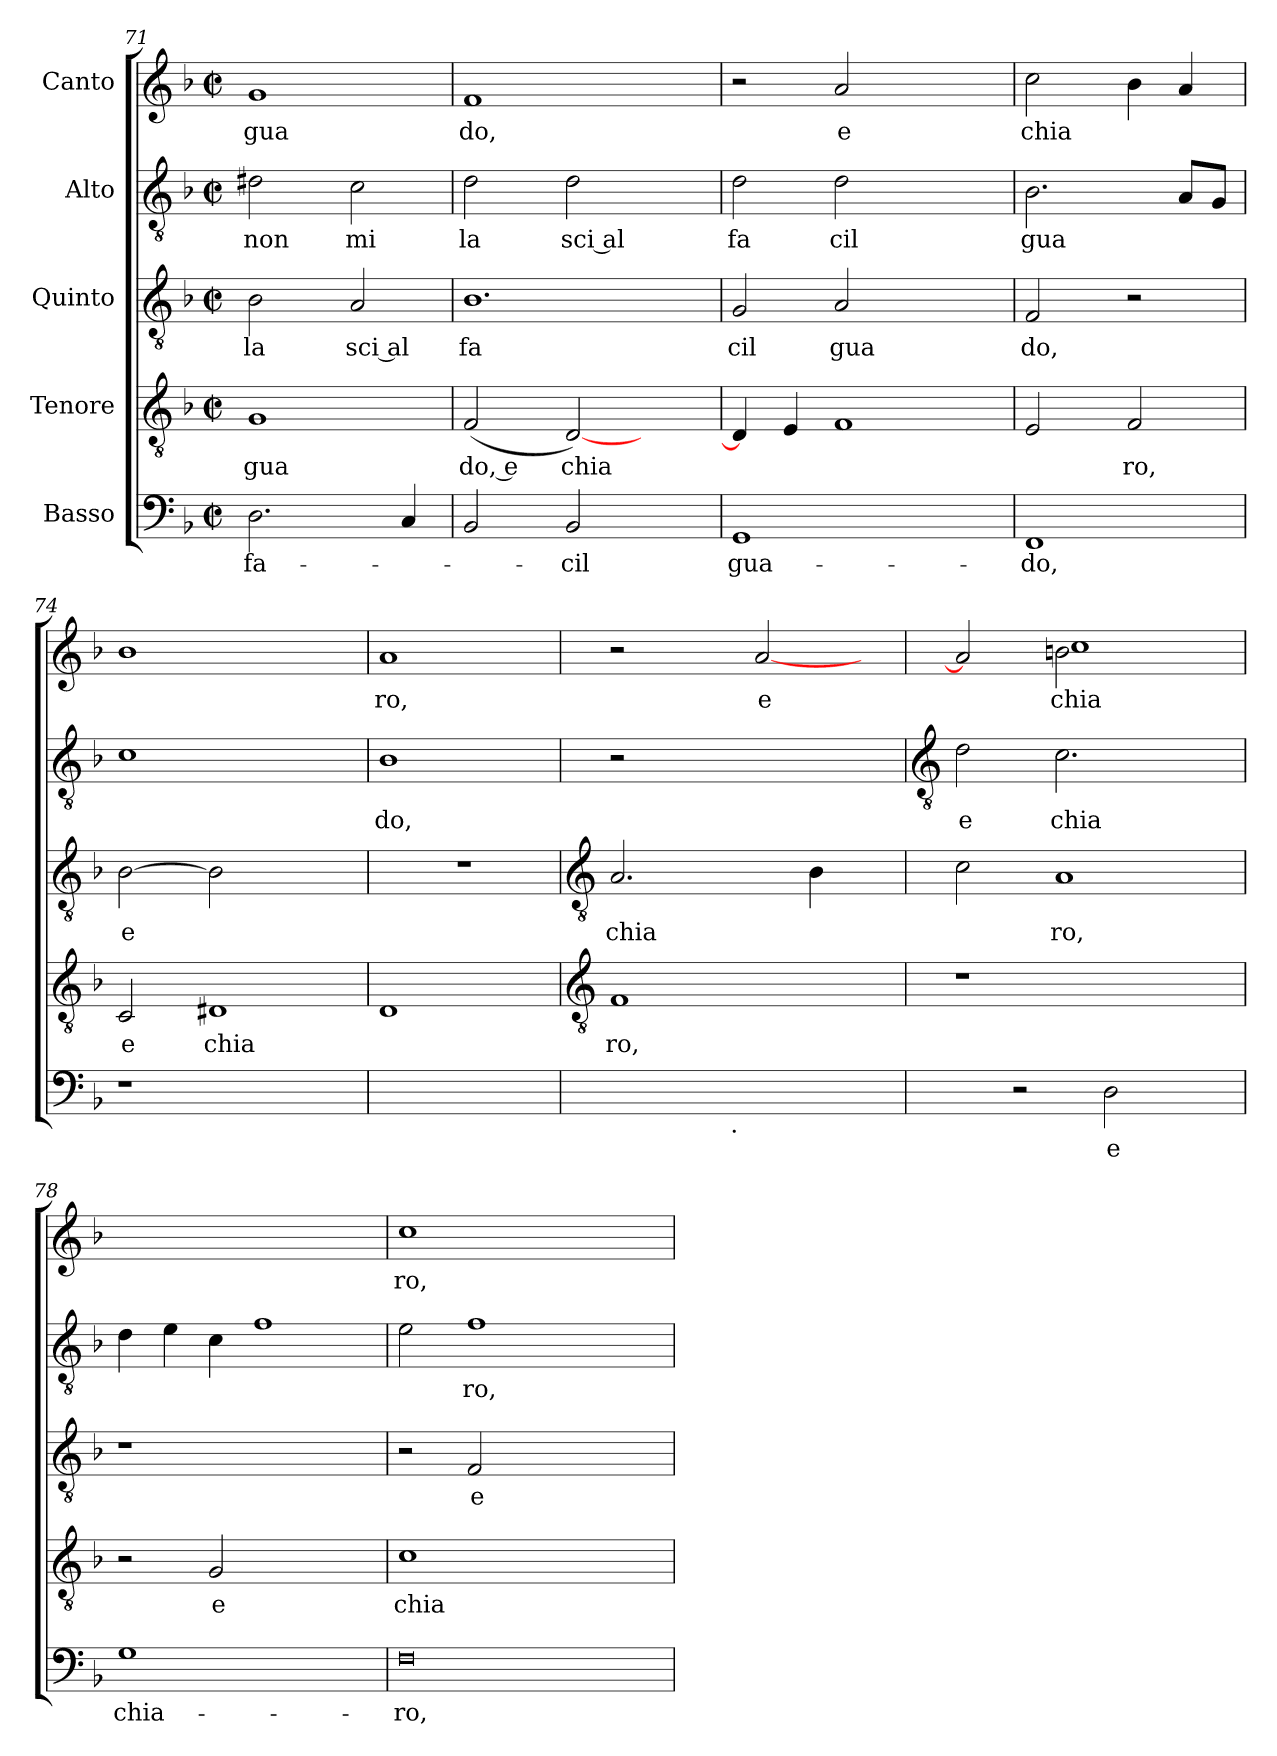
**kern	**text	**kern	**text	**kern	**text	**kern	**text	**kern	**text
*part5	*part5	*part4	*part4	*part3	*part3	*part2	*part2	*part1	*part1
*staff5	*staff5	*staff4	*staff4	*staff3	*staff3	*staff2	*staff2	*staff1	*staff1
*I"Basso	*	*I"Tenore	*	*I"Quinto	*	*I"Alto	*	*I"Canto	*
!!LO:LB:g=z
*clefF4	*	*clefGv2	*	*clefGv2	*	*clefGv2	*	*clefG2	*
*ITrd-3c-5	*	*ITrd-3c-5	*	*	*	*ITrd-3c-5	*	*ITrd-3c-5	*
*k[b-e-]	*	*k[b-e-]	*	*k[b-]	*	*k[b-e-]	*	*k[b-e-]	*
*B-:	*	*B-:	*	*F:	*	*B-:	*	*B-:	*
*M2/2	*	*M2/2	*	*M2/2	*	*M2/2	*	*M2/2	*
*met(c|)	*	*met(c|)	*	*met(c|)	*	*met(c|)	*	*met(c|)	*
=71A	=71A	=71A	=71A	=71A	=71A	=71A	=71A	=71A	=71A
!	!LO:LY:b	!	!LO:LY:b	!	!LO:LY:b	!	!LO:LY:b	!	!LO:LY:b
*	*	*	*	*	*	*	*	*^	*
2.G\	fa-	1c	gua	2B-\	la	2g#X\	non	1cc/	4ryy	gua
.	.	.	.	.	.	.	.	.	4ryy	.
!	!	!	!	!	!LO:LY:b	!	!LO:LY:b	!	!	!
.	.	.	.	2A/	sci al	2f\	mi	.	4ryy	.
4F/	.	.	.	.	.	.	.	.	4ryy	.
=72A	=72A	=72A	=72A	=72A	=72A	=72A	=72A	=72A	=72A	=72A
!	!	!	!LO:LY:b	!	!LO:LY:b	!	!LO:LY:b	!	!	!LO:LY:b
2E-/	.	(<2B-/	do, e	1.B-	fa	2g\	la	1b-/	4ryy	do,
.	.	.	.	.	.	.	.	.	4ryy	.
!	!LO:LY:b	!	!LO:LY:b	!	!	!	!LO:LY:b	!	!	!
2E-/	-cil	[2G/)	chia	.	.	2g\	sci al	.	2ryy	.
2ryy	.	2ryy	.	.	.	2ryy	.	2ryy	2ryy	.
!!LO:LB:g=z	!!
=73	=73	=73	=73	=73	=73	=73	=73	=73	=73	=73
!	!LO:LY:b	!	!	!	!LO:LY:b	!	!LO:LY:b	!	!	!
1C	gua-	4G/]	.	2G/	cil	2g\	fa	2r	4ryy	.
.	.	4A/	.	.	.	.	.	.	4ryy	.
!	!	!	!	!	!LO:LY:b	!	!LO:LY:b	!	!	!LO:LY:b
.	.	1B-	.	2A/	gua	2g\	cil	2dd/	4ryy	e
.	.	.	.	.	.	.	.	.	4ryy	.
2ryy	.	.	.	2ryy	.	2ryy	.	2ryy	2ryy	.
=73A	=73A	=73A	=73A	=73A	=73A	=73A	=73A	=73A	=73A	=73A
!	!LO:LY:b	!	!	!	!LO:LY:b	!	!LO:LY:b	!	!	!LO:LY:b
1BB-	-do,	2A/	.	2F/	do,	2.e-\	gua	2ff\	4ryy	chia
.	.	.	.	.	.	.	.	.	4ryy	.
!	!	!	!LO:LY:b	!	!	!	!	!	!	!
.	.	2B-/	ro,	2r	.	.	.	4ee-\	4ryy	.
.	.	.	.	.	.	8d/L	.	4dd/	4ryy	.
.	.	.	.	.	.	8c/J	.	.	.	.
=74A	=74A	=74A	=74A	=74A	=74A	=74A	=74A	=74A	=74A	=74A
!	!	!	!LO:LY:b	!	!LO:LY:b	!	!	!	!	!
1r	.	2F/	e	[2B-\	e	1f	.	1ee-/	4ryy	.
.	.	.	.	.	.	.	.	.	4ryy	.
!	!	!	!LO:LY:b	!	!	!	!	!	!	!
.	.	1G#X	chia	2B-\]	.	.	.	.	4ryy	.
.	.	.	.	.	.	.	.	.	4ryy	.
2ryy	.	.	.	2ryy	.	2ryy	.	2ryy	2ryy	.
=75A	=75A	=75A	=75A	=75A	=75A	=75A	=75A	=75A	=75A	=75A
!	!	!	!	!	!	!	!LO:LY:b	!	!	!LO:LY:b
4ryy	.	1G	.	1r	.	1e-	do,	1dd/	4ryy	ro,
4ryy	.	.	.	.	.	.	.	.	4ryy	.
2ryy	.	.	.	.	.	.	.	.	4ryy	.
.	.	.	.	.	.	.	.	.	4ryy	.
!!LO:LB:g=z	!!
=75B	=75B	=75B	=75B	=75B	=75B	=75B	=75B	=75B	=75B	=75B
*	*	*clefGv2	*	*clefGv2	*	*	*	*	*	*
!	!	!	!LO:LY:b	!	!LO:LY:b	!	!	!	!	!
4ryy	.	1B-	ro,	2.A/	chia	2r	.	2r	4ryy	.
32ryy	.	.	.	.	.	.	.	.	4ryy	.
32ryy	.	.	.	.	.	.	.	.	.	.
32ryy	.	.	.	.	.	.	.	.	.	.
32ryy	.	.	.	.	.	.	.	.	.	.
32ryy	.	.	.	.	.	.	.	.	.	.
32ryy	.	.	.	.	.	.	.	.	.	.
!LO:TX:b:t=.	!	!	!	!	!	!	!	!	!	!
32ryy	.	.	.	.	.	.	.	.	.	.
4ryy	.	.	.	.	.	.	.	.	.	.
!	!	!	!	!	!	!	!	!	!	!LO:LY:b
.	.	.	.	.	.	2ryy	.	[2dd/	4ryy	e
4ryy	.	.	.	.	.	.	.	.	.	.
.	.	.	.	4B-\	.	.	.	.	4ryy	.
4ryy	.	.	.	.	.	.	.	.	.	.
.	.	8..ryy	.	8..ryy	.	8..ryy	.	8..ryy	8..ryy	.
!!LO:LB:g=z	!!
=76A	=76A	=76A	=76A	=76A	=76A	=76A	=76A	=76A	=76A	=76A
*	*	*	*	*	*	*clefGv2	*	*	*	*
!	!	!	!	!	!	!	!LO:LY:b	!	!	!
4ryy	.	1r	.	2c\	.	2g\	e	2dd/]	4ryy	.
32ryy	.	.	.	.	.	.	.	.	4ryy	.
2r	.	.	.	.	.	.	.	.	.	.
!	!	!	!	!	!LO:LY:b	!	!LO:LY:b	!	!	!LO:LY:b
.	.	.	.	1A	ro,	2.f\	chia	2een\	1ff\	chia
!	!LO:LY:b	!	!	!	!	!	!	!	!	!
2G\	e	.	.	.	.	.	.	.	.	.
.	.	2ryy	.	.	.	.	.	2ryy	.	.
.	.	.	.	.	.	4ryy	.	.	.	.
8..ryy	.	.	.	.	.	.	.	.	.	.
=78A	=78A	=78A	=78A	=78A	=78A	=78A	=78A	=78A	=78A	=78A
!	!LO:LY:b	!	!	!	!	!	!	!	!	!
1c	chia-	2r	.	1r	.	4g\	.	4ryy	4ryy	.
.	.	.	.	.	.	4a\	.	4ryy	4ryy	.
!	!	!	!LO:LY:b	!	!	!	!	!	!	!
.	.	2c/	e	.	.	4f\	.	4ryy	4ryy	.
.	.	.	.	.	.	1b-	.	4ryy	4ryy	.
2.ryy	.	2.ryy	.	2.ryy	.	.	.	2.ryy	2.ryy	.
!!LO:LB:g=z
=79	=79	=79	=79	=79	=79	=79	=79	=79	=79	=79
!	!LO:LY:b	!	!LO:LY:b	!	!	!	!	!	!	!LO:LY:b
*	*	*	*	*	*	*	*	*v	*v	*
0B-	-ro,	1f	chia	2r	.	2a\	.	1ff	ro,
!	!	!	!	!	!LO:LY:b	!	!LO:LY:b	!	!
.	.	.	.	2F/	e	1b-	ro,	.	.
.	.	1ryy	.	1ryy	.	.	.	1ryy	.
.	.	.	.	.	.	2ryy	.	.	.
=	=	=	=	=	=	=	=	=	=
*-	*-	*-	*-	*-	*-	*-	*-	*-	*-
